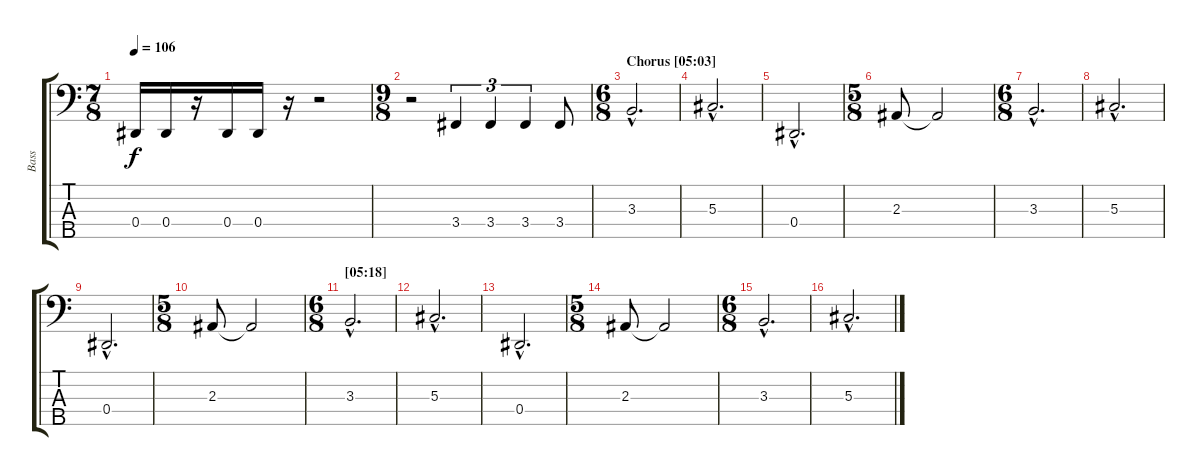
\track ("Bass" "Bass") {instrument electricbassfinger}
\staff {score tabs}
\tuning (Gb2 Db2 Ab1 Eb1 Bb0) {hide}
\ts (7 8)
\tempo 106
\clef f4
\ks c
0.4.16{dy f} 0.4.16 r.16 0.4.16 0.4.16 r.16 r.2 |
\ts (9 8)
r.2 3.4.4{tu (3 2)} 3.4.4{tu (3 2)} 3.4.4{tu (3 2)} 3.4.8 |
\ts (6 8)
\section ("" "Chorus [05:03]")
3.3{hac}.2{d} |
5.3{hac}.2{d} |
0.4{hac}.2{d} |
\ts (5 8)
2.3.8 2.3{t}.2 |
\ts (6 8)
\section ("" "")
3.3{hac}.2{d} |
5.3{hac}.2{d} |
0.4{hac}.2{d} |
\ts (5 8)
2.3.8 2.3{t}.2 |
\ts (6 8)
\section ("" "[05:18]")
3.3{hac}.2{d} |
5.3{hac}.2{d} |
0.4{hac}.2{d} |
\ts (5 8)
2.3.8 2.3{t}.2 |
\ts (6 8)
\section ("" "")
3.3{hac}.2{d} |
5.3{hac}.2{d}
